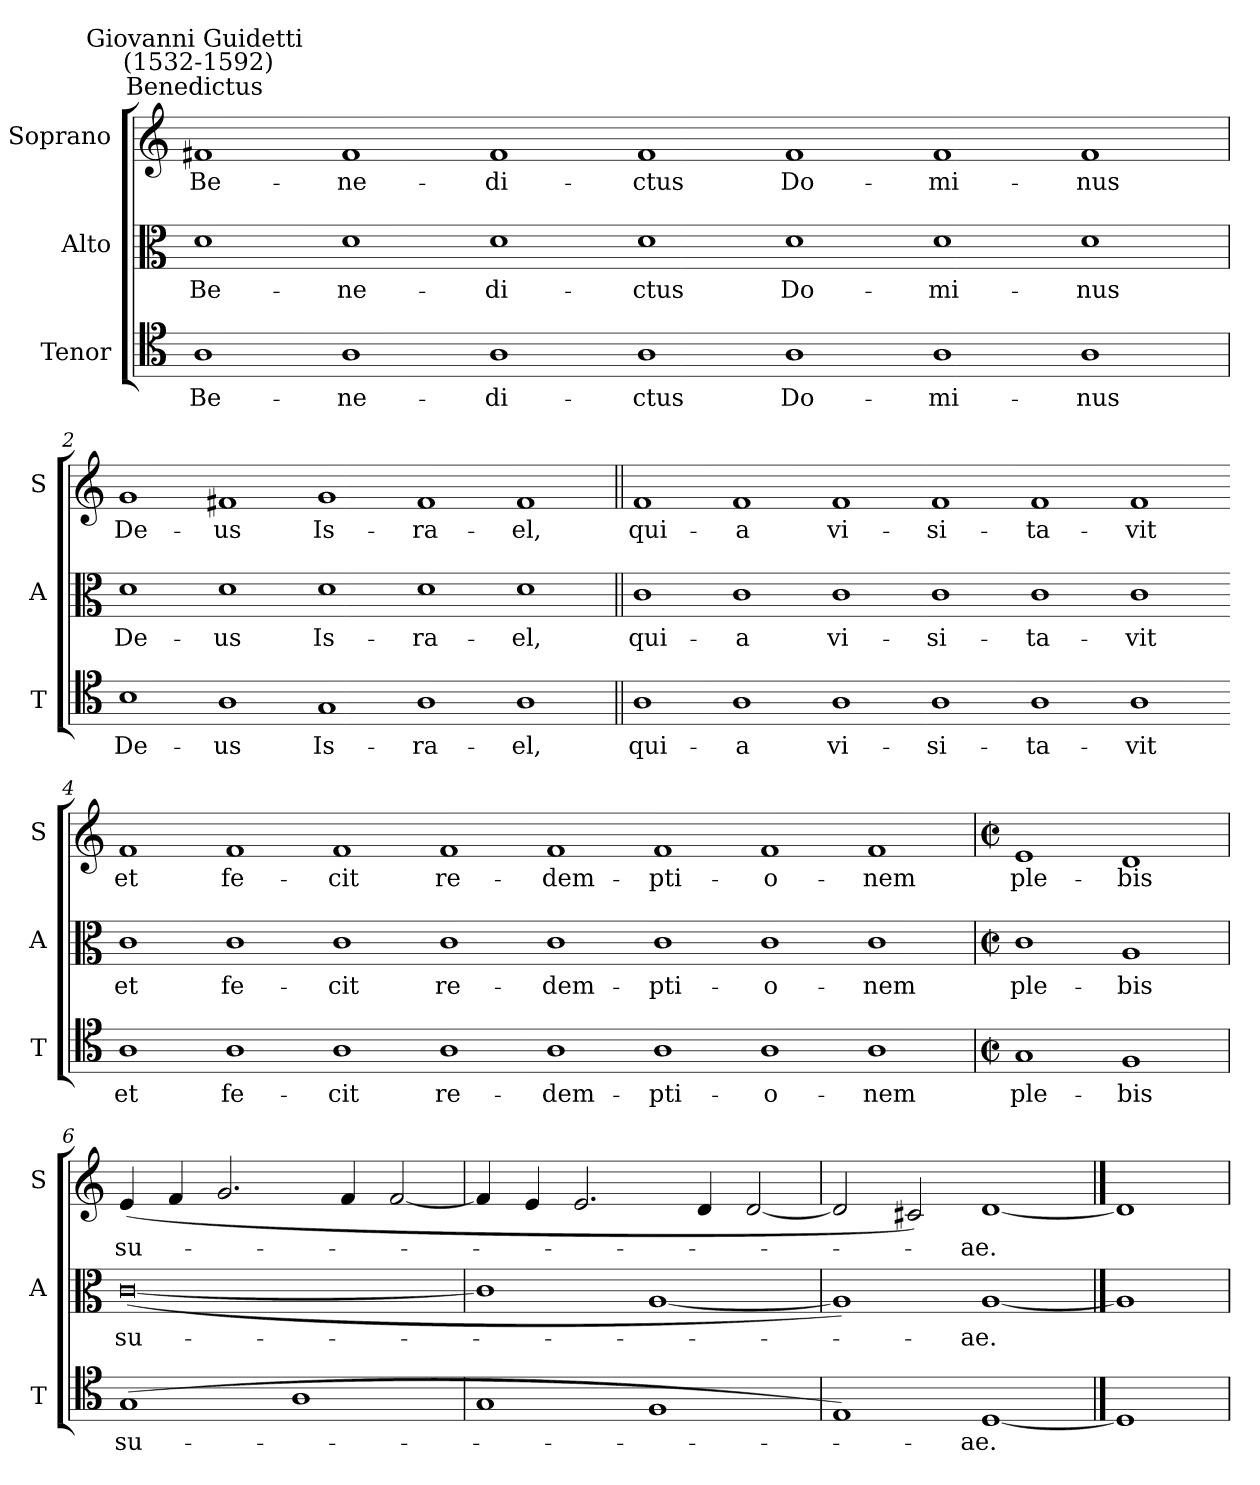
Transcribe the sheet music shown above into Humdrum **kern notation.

**kern	**text	**kern	**text	**kern	**text
*part3	*part3	*part2	*part2	*part1	*part1
*staff3	*staff3	*staff2	*staff2	*staff1	*staff1
*I"Tenor	*	*I"Alto	*	*I"Soprano	*
*I'T	*	*I'A	*	*I'S	*
*clefC4	*	*clefC3	*	*clefG2	*
*k[]	*	*k[]	*	*k[]	*
*C:	*	*C:	*	*C:	*
=1	=1	=1	=1	=1	=1
!	!	!	!	!LO:TX:a:cj:t=Benedictus	!
!	!	!	!	!LO:TX:a:cj:t=Giovanni Guidetti\n (1532-1592)	!
!	!LO:LY:b	!	!LO:LY:b	!	!LO:LY:b
1A	Be-	1d	Be-	1f#X	Be-
!	!LO:LY:b	!	!LO:LY:b	!	!LO:LY:b
1A	-ne-	1d	-ne-	1f#	-ne-
!	!LO:LY:b	!	!LO:LY:b	!	!LO:LY:b
1A	-di-	1d	-di-	1f#	-di-
!	!LO:LY:b	!	!LO:LY:b	!	!LO:LY:b
1A	-ctus	1d	-ctus	1f#	-ctus
!	!LO:LY:b	!	!LO:LY:b	!	!LO:LY:b
1A	Do-	1d	Do-	1f#	Do-
!	!LO:LY:b	!	!LO:LY:b	!	!LO:LY:b
1A	-mi-	1d	-mi-	1f#	-mi-
!	!LO:LY:b	!	!LO:LY:b	!	!LO:LY:b
1A	-nus	1d	-nus	1f#	-nus
=2	=2	=2	=2	=2	=2
!	!LO:LY:b	!	!LO:LY:b	!	!LO:LY:b
1B	De-	1d	De-	1g	De-
!	!LO:LY:b	!	!LO:LY:b	!	!LO:LY:b
1A	-us	1d	-us	1f#	-us
!	!LO:LY:b	!	!LO:LY:b	!	!LO:LY:b
1G	Is-	1d	Is-	1g	Is-
!	!LO:LY:b	!	!LO:LY:b	!	!LO:LY:b
1A	-ra-	1d	-ra-	1f#	-ra-
!	!LO:LY:b	!	!LO:LY:b	!	!LO:LY:b
1A	-el,	1d	-el,	1f#	-el,
=3||	=3||	=3||	=3||	=3||	=3||
!	!LO:LY:b	!	!LO:LY:b	!	!LO:LY:b
1A	qui-	1c	qui-	1f	qui-
!	!LO:LY:b	!	!LO:LY:b	!	!LO:LY:b
1A	-a	1c	-a	1f	-a
!	!LO:LY:b	!	!LO:LY:b	!	!LO:LY:b
1A	vi-	1c	vi-	1f	vi-
!	!LO:LY:b	!	!LO:LY:b	!	!LO:LY:b
1A	-si-	1c	-si-	1f	-si-
!	!LO:LY:b	!	!LO:LY:b	!	!LO:LY:b
1A	-ta-	1c	-ta-	1f	-ta-
!	!LO:LY:b	!	!LO:LY:b	!	!LO:LY:b
1A	-vit	1c	-vit	1f	-vit
!!LO:LB:g=z
=4-	=4-	=4-	=4-	=4-	=4-
!	!LO:LY:b	!	!LO:LY:b	!	!LO:LY:b
1A	et	1c	et	1f	et
!	!LO:LY:b	!	!LO:LY:b	!	!LO:LY:b
1A	fe-	1c	fe-	1f	fe-
!	!LO:LY:b	!	!LO:LY:b	!	!LO:LY:b
1A	-cit	1c	-cit	1f	-cit
!	!LO:LY:b	!	!LO:LY:b	!	!LO:LY:b
1A	re-	1c	re-	1f	re-
!	!LO:LY:b	!	!LO:LY:b	!	!LO:LY:b
1A	-dem-	1c	-dem-	1f	-dem-
!	!LO:LY:b	!	!LO:LY:b	!	!LO:LY:b
1A	-pti-	1c	-pti-	1f	-pti-
!	!LO:LY:b	!	!LO:LY:b	!	!LO:LY:b
1A	-o-	1c	-o-	1f	-o-
!	!LO:LY:b	!	!LO:LY:b	!	!LO:LY:b
1A	-nem	1c	-nem	1f	-nem
=5	=5	=5	=5	=5	=5
*M4/2	*	*M4/2	*	*M4/2	*
*met(c|)	*	*met(c|)	*	*met(c|)	*
!	!LO:LY:b	!	!LO:LY:b	!	!LO:LY:b
1G	ple-	1c	ple-	1e	ple-
!	!LO:LY:b	!	!LO:LY:b	!	!LO:LY:b
1F	-bis	1A	-bis	1d	-bis
=6	=6	=6	=6	=6	=6
!	!LO:LY:b	!	!LO:LY:b	!	!LO:LY:b
(<1G	su-	(<[0c/	su-	(<4e	su-
.	.	.	.	4f	.
.	.	.	.	2.g/	.
1A	.	.	.	.	.
.	.	.	.	4f	.
.	.	.	.	[2f	.
=7	=7	=7	=7	=7	=7
1G	.	1c/]	.	4f]	.
.	.	.	.	4e	.
.	.	.	.	2.e	.
1F	.	[1A	.	.	.
.	.	.	.	4d	.
.	.	.	.	[2d	.
=8	=8	=8	=8	=8	=8
1E)	.	1A])	.	2d]	.
.	.	.	.	2c#X)	.
!	!LO:LY:b	!	!LO:LY:b	!	!LO:LY:b
[1D	ae.	[1A	ae.	[1d	ae.
==9	==9	==9	==9	==9	==9
1D]	.	1A]	.	1d]	.
=	=	=	=	=	=
*-	*-	*-	*-	*-	*-
